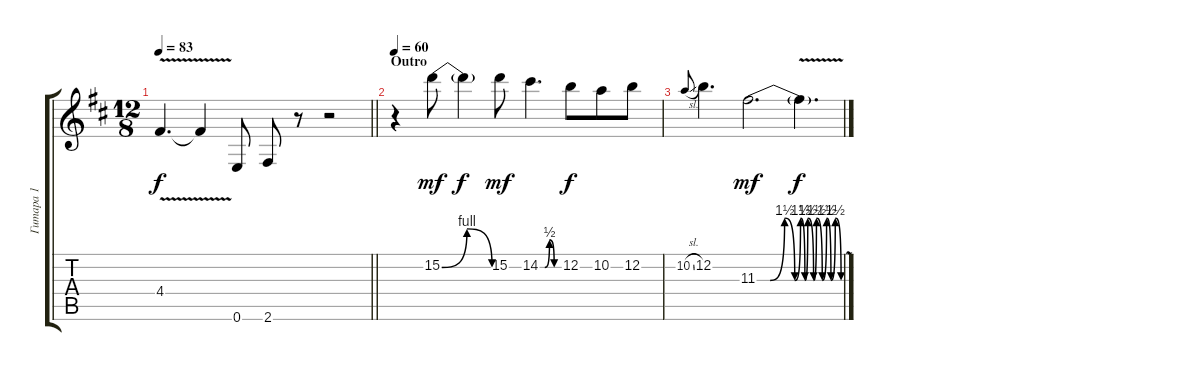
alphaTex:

\track ("Гитара 1" "Гитара 1") {instrument overdrivenguitar}
\staff {score tabs}
\tuning (E4 B3 G3 D3 A2 E2) {hide}
\ts (12 8)
\tempo 83
\clef g2
\barLineRight lightlight
\ks bminor
4.4{v}.4{d dy f} 4.4{t}.4 0.6.8 2.6.8 r.8 r.2{instrument overdrivenguitar} |
\section ("" "Outro")
\tempo 60
r.4 15.2{be (bendrelease 0 0 15 4 52 4 60 0)}.8{dy mf} 15.2{t}.4{dy f} 15.2.8{dy mf} 14.2{be (custom 0 0 15 0 30 2 45 0 60 0)}.4{d} 12.2.8{dy f} 10.2.8 12.2.8 |
10.2{sl}.8{gr onbeat} 12.2.4{d} 11.3{be (custom 0 0 9 0 19 6 26 0 30 6 33 0 35 6 39 0 41 6 45 0 48 6 51 0 54 6 58 0 60 0)}.2{d dy mf} 11.3{v t}.4{d dy f}
